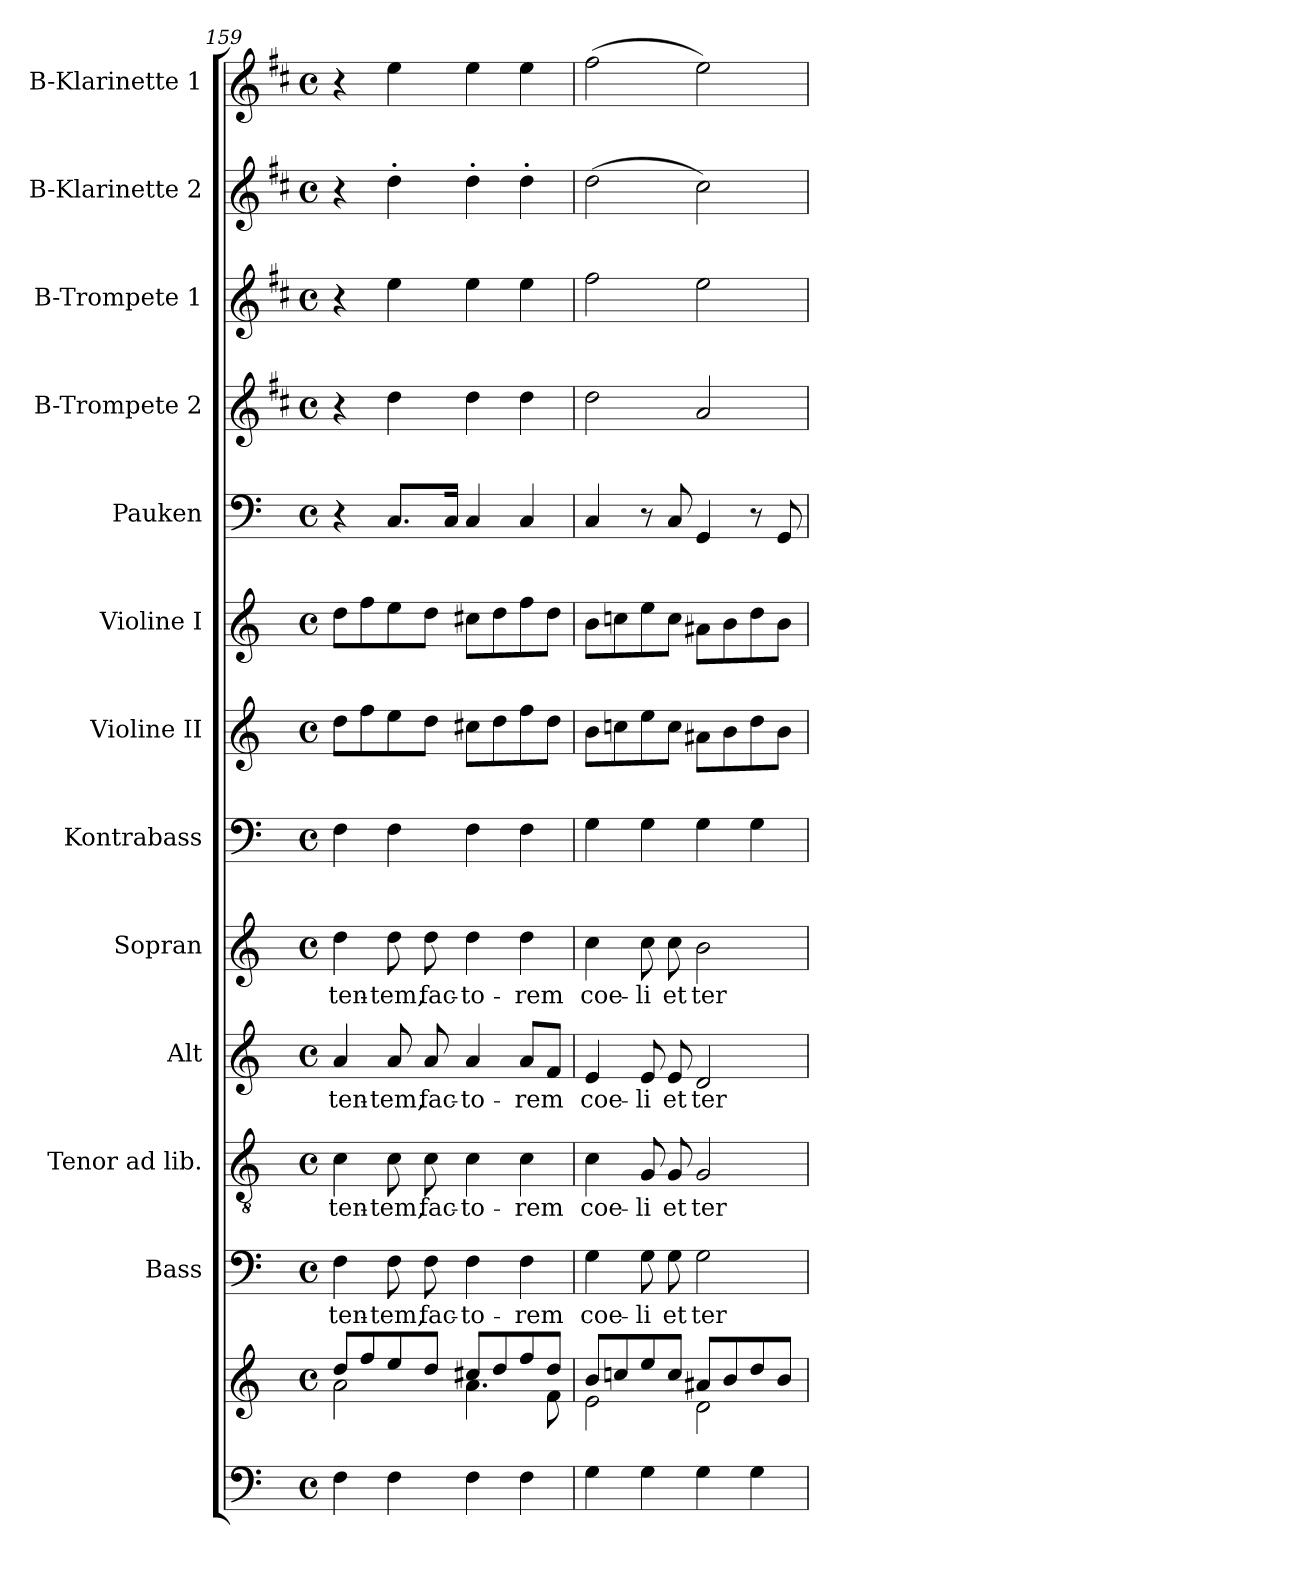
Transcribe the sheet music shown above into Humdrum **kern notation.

**kern	**kern	**kern	**text	**kern	**text	**kern	**text	**kern	**text	**kern	**kern	**kern	**kern	**kern	**kern	**kern	**kern
*part13	*part13	*part12	*part12	*part11	*part11	*part10	*part10	*part9	*part9	*part8	*part7	*part6	*part5	*part4	*part3	*part2	*part1
*staff14	*staff13	*staff12	*staff12	*staff11	*staff11	*staff10	*staff10	*staff9	*staff9	*staff8	*staff7	*staff6	*staff5	*staff4	*staff3	*staff2	*staff1
*	*	*I"Bass	*	*I"Tenor ad lib.	*	*I"Alt	*	*I"Sopran	*	*I"Kontrabass	*I"Violine II	*I"Violine I	*I"Pauken	*I"B-Trompete 2	*I"B-Trompete 1	*I"B-Klarinette 2	*I"B-Klarinette 1
*	*	*I'B.	*	*I'T.	*	*I'A.	*	*I'S.	*	*I'Kb.	*I'Vl. II	*I'Vl. I	*I'Pk.	*I'Trp. 2	*I'Trp. 1	*I'B Kl. 2	*I'B Kl. 1
*clefF4	*clefG2	*clefF4	*	*clefGv2	*	*clefG2	*	*clefG2	*	*clefF4	*clefG2	*clefG2	*clefF4	*clefG2	*clefG2	*clefG2	*clefG2
*	*	*	*	*	*	*	*	*	*	*ITrd7c12	*	*	*	*ITrd1c2	*ITrd1c2	*ITrd1c2	*ITrd1c2
*k[]	*k[]	*k[]	*	*k[]	*	*k[]	*	*k[]	*	*k[]	*k[]	*k[]	*k[]	*k[]	*k[]	*k[]	*k[]
*C:	*C:	*C:	*	*C:	*	*C:	*	*C:	*	*C:	*C:	*C:	*C:	*C:	*C:	*C:	*C:
*M4/4	*M4/4	*M4/4	*	*M4/4	*	*M4/4	*	*M4/4	*	*M4/4	*M4/4	*M4/4	*M4/4	*M4/4	*M4/4	*M4/4	*M4/4
*met(c)	*met(c)	*met(c)	*	*met(c)	*	*met(c)	*	*met(c)	*	*met(c)	*met(c)	*met(c)	*met(c)	*met(c)	*met(c)	*met(c)	*met(c)
=159	=159	=159	=159	=159	=159	=159	=159	=159	=159	=159	=159	=159	=159	=159	=159	=159	=159
*	*^	*	*	*	*	*	*	*	*	*	*	*	*	*	*	*	*
!	!	!	!	!LO:LY:b	!	!LO:LY:b	!	!LO:LY:b	!	!LO:LY:b	!	!	!	!	!	!	!	!
4F\	8dd/L	2a\	4F\	-ten-	4c\	-ten-	4a/	-ten-	4dd\	-ten-	4FF\	8dd\L	8dd\L	4r	4r	4r	4r	4r
.	8ff/	.	.	.	.	.	.	.	.	.	.	8ff\	8ff\	.	.	.	.	.
!	!	!	!	!LO:LY:b	!	!LO:LY:b	!	!LO:LY:b	!	!LO:LY:b	!	!	!	!	!	!	!	!
4F\	8ee/	.	8F\	-tem,	8c\	-tem,	8a/	-tem,	8dd\	-tem,	4FF\	8ee\	8ee\	8.C/L	4cc\	4dd\	4cc'>\	4dd\
!	!	!	!	!LO:LY:b	!	!LO:LY:b	!	!LO:LY:b	!	!LO:LY:b	!	!	!	!	!	!	!	!
.	8dd/J	.	8F\	fac-	8c\	fac-	8a/	fac-	8dd\	fac-	.	8dd\J	8dd\J	.	.	.	.	.
.	.	.	.	.	.	.	.	.	.	.	.	.	.	16C/Jk	.	.	.	.
!	!	!	!	!LO:LY:b	!	!LO:LY:b	!	!LO:LY:b	!	!LO:LY:b	!	!	!	!	!	!	!	!
4F\	8cc#X/L	4.a\	4F\	-to-	4c\	-to-	4a/	-to-	4dd\	-to-	4FF\	8cc#X\L	8cc#X\L	4C/	4cc\	4dd\	4cc'>\	4dd\
.	8dd/	.	.	.	.	.	.	.	.	.	.	8dd\	8dd\	.	.	.	.	.
!	!	!	!	!LO:LY:b	!	!LO:LY:b	!	!LO:LY:b	!	!LO:LY:b	!	!	!	!	!	!	!	!
4F\	8ff/	.	4F\	-rem	4c\	-rem	8a/L	-rem	4dd\	-rem	4FF\	8ff\	8ff\	4C/	4cc\	4dd\	4cc'>\	4dd\
.	8dd/J	8f\	.	.	.	.	8f/J	.	.	.	.	8dd\J	8dd\J	.	.	.	.	.
=160	=160	=160	=160	=160	=160	=160	=160	=160	=160	=160	=160	=160	=160	=160	=160	=160	=160	=160
!	!	!	!	!LO:LY:b	!	!LO:LY:b	!	!LO:LY:b	!	!LO:LY:b	!	!	!	!	!	!	!	!
4G\	8b/L	2e\	4G\	coe-	4c\	coe-	4e/	coe-	4cc\	coe-	4GG\	8b\L	8b\L	4C/	2cc\	2ee\	(>2cc\	(>2ee\
.	8ccn/	.	.	.	.	.	.	.	.	.	.	8ccn\	8ccn\	.	.	.	.	.
!	!	!	!	!LO:LY:b	!	!LO:LY:b	!	!LO:LY:b	!	!LO:LY:b	!	!	!	!	!	!	!	!
4G\	8ee/	.	8G\	-li	8G/	-li	8e/	-li	8cc\	-li	4GG\	8ee\	8ee\	8r	.	.	.	.
!	!	!	!	!LO:LY:b	!	!LO:LY:b	!	!LO:LY:b	!	!LO:LY:b	!	!	!	!	!	!	!	!
.	8cc/J	.	8G\	et	8G/	et	8e/	et	8cc\	et	.	8cc\J	8cc\J	8C/	.	.	.	.
!	!	!	!	!LO:LY:b	!	!LO:LY:b	!	!LO:LY:b	!	!LO:LY:b	!	!	!	!	!	!	!	!
4G\	8a#X/L	2d\	2G\	ter-	2G/	ter-	2d/	ter-	2b\	ter-	4GG\	8a#X\L	8a#X\L	4GG/	2g/	2dd\	2b\)	2dd\)
.	8b/	.	.	.	.	.	.	.	.	.	.	8b\	8b\	.	.	.	.	.
4G\	8dd/	.	.	.	.	.	.	.	.	.	4GG\	8dd\	8dd\	8r	.	.	.	.
.	8b/J	.	.	.	.	.	.	.	.	.	.	8b\J	8b\J	8GG/	.	.	.	.
*	*v	*v	*	*	*	*	*	*	*	*	*	*	*	*	*	*	*	*
=	=	=	=	=	=	=	=	=	=	=	=	=	=	=	=	=	=
*-	*-	*-	*-	*-	*-	*-	*-	*-	*-	*-	*-	*-	*-	*-	*-	*-	*-
